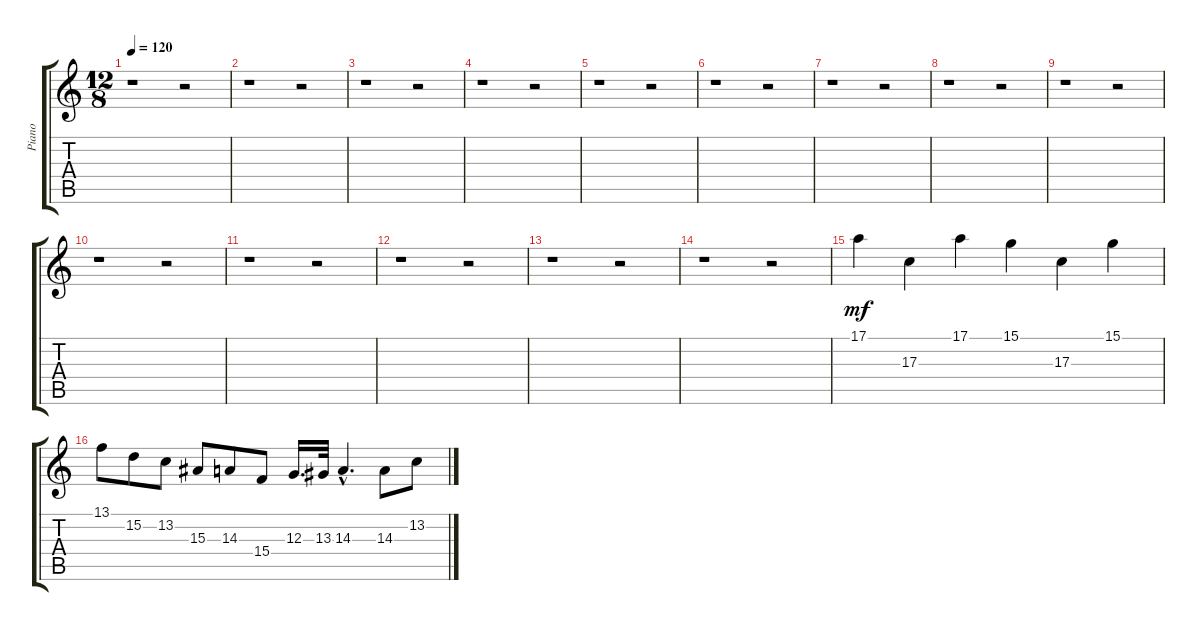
\track ("Piano" "Piano") {instrument acousticgrandpiano}
\staff {score tabs}
\tuning (E4 B3 G3 D3 A2 E2) {hide}
\ts (12 8)
\tempo 120
\clef g2
\ks c
r.1{dy mp} r.2 |
r.1 r.2 |
r.1 r.2 |
r.1 r.2 |
r.1 r.2 |
r.1 r.2 |
r.1 r.2 |
r.1 r.2 |
r.1 r.2 |
r.1 r.2 |
r.1 r.2 |
r.1 r.2 |
r.1 r.2 |
r.1 r.2 |
17.1.4{dy mf} 17.3.4 17.1.4 15.1.4 17.3.4 15.1.4 |
13.1.8 15.2.8 13.2.8 15.3.8 14.3.8 15.4.8 12.3.16{d} 13.3.32 14.3{hac}.4{d} 14.3.8 13.2.8
